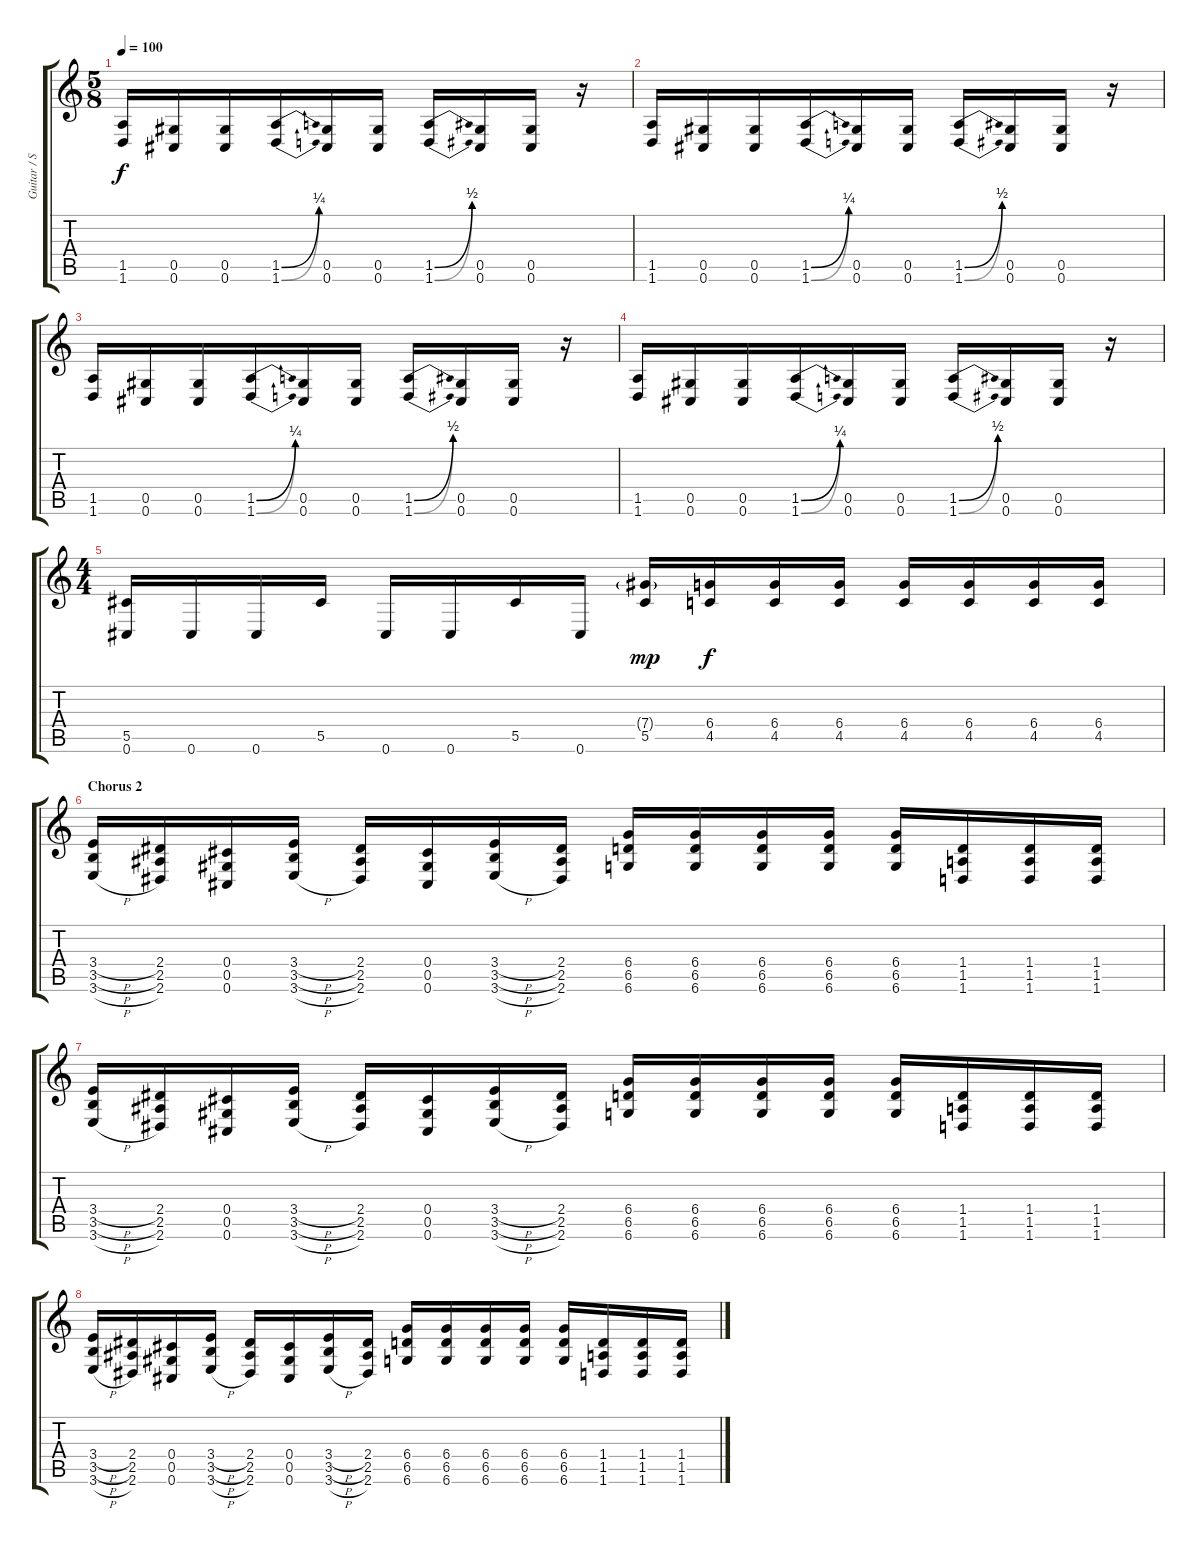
\track ("Guitar / Stef Carpenter" "Guitar / S") {instrument distortionguitar}
\staff {score tabs}
\tuning (Eb4 Bb3 Gb3 Db3 Ab2 Db2) {hide}
\ts (5 8)
\tempo 100
\clef g2
\ks c
(1.5 1.6).16{dy f} (0.5 0.6).16 (0.5 0.6).16 (1.5{be (bend 0 0 60 1)} 1.6{be (bend 0 0 60 1)}).16 (0.5 0.6).16 (0.5 0.6).16 (1.5{be (bend 0 0 60 2)} 1.6{be (bend 0 0 60 2)}).16 (0.5 0.6).16 (0.5 0.6).16 r.16 |
(1.5 1.6).16 (0.5 0.6).16 (0.5 0.6).16 (1.5{be (bend 0 0 60 1)} 1.6{be (bend 0 0 60 1)}).16 (0.5 0.6).16 (0.5 0.6).16 (1.5{be (bend 0 0 60 2)} 1.6{be (bend 0 0 60 2)}).16 (0.5 0.6).16 (0.5 0.6).16 r.16 |
(1.5 1.6).16 (0.5 0.6).16 (0.5 0.6).16 (1.5{be (bend 0 0 60 1)} 1.6{be (bend 0 0 60 1)}).16 (0.5 0.6).16 (0.5 0.6).16 (1.5{be (bend 0 0 60 2)} 1.6{be (bend 0 0 60 2)}).16 (0.5 0.6).16 (0.5 0.6).16 r.16 |
(1.5 1.6).16 (0.5 0.6).16 (0.5 0.6).16 (1.5{be (bend 0 0 60 1)} 1.6{be (bend 0 0 60 1)}).16 (0.5 0.6).16 (0.5 0.6).16 (1.5{be (bend 0 0 60 2)} 1.6{be (bend 0 0 60 2)}).16 (0.5 0.6).16 (0.5 0.6).16 r.16 |
\ts (4 4)
(5.5 0.6).16 0.6.16 0.6.16 5.5.16 0.6.16 0.6.16 5.5.16 0.6.16 (7.4{g} 5.5).16{dy mp} (6.4 4.5).16{dy f} (6.4 4.5).16 (6.4 4.5).16 (6.4 4.5).16 (6.4 4.5).16 (6.4 4.5).16 (6.4 4.5).16 |
\section ("" "Chorus 2")
(3.4{h} 3.5{h} 3.6{h}).16 (2.4 2.5 2.6).16 (0.4 0.5 0.6).16 (3.4{h} 3.5{h} 3.6{h}).16 (2.4 2.5 2.6).16 (0.4 0.5 0.6).16 (3.4{h} 3.5{h} 3.6{h}).16 (2.4 2.5 2.6).16 (6.4 6.5 6.6).16 (6.4 6.5 6.6).16 (6.4 6.5 6.6).16 (6.4 6.5 6.6).16 (6.4 6.5 6.6).16 (1.4 1.5 1.6).16 (1.4 1.5 1.6).16 (1.4 1.5 1.6).16 |
(3.4{h} 3.5{h} 3.6{h}).16 (2.4 2.5 2.6).16 (0.4 0.5 0.6).16 (3.4{h} 3.5{h} 3.6{h}).16 (2.4 2.5 2.6).16 (0.4 0.5 0.6).16 (3.4{h} 3.5{h} 3.6{h}).16 (2.4 2.5 2.6).16 (6.4 6.5 6.6).16 (6.4 6.5 6.6).16 (6.4 6.5 6.6).16 (6.4 6.5 6.6).16 (6.4 6.5 6.6).16 (1.4 1.5 1.6).16 (1.4 1.5 1.6).16 (1.4 1.5 1.6).16 |
(3.4{h} 3.5{h} 3.6{h}).16 (2.4 2.5 2.6).16 (0.4 0.5 0.6).16 (3.4{h} 3.5{h} 3.6{h}).16 (2.4 2.5 2.6).16 (0.4 0.5 0.6).16 (3.4{h} 3.5{h} 3.6{h}).16 (2.4 2.5 2.6).16 (6.4 6.5 6.6).16 (6.4 6.5 6.6).16 (6.4 6.5 6.6).16 (6.4 6.5 6.6).16 (6.4 6.5 6.6).16 (1.4 1.5 1.6).16 (1.4 1.5 1.6).16 (1.4 1.5 1.6).16
